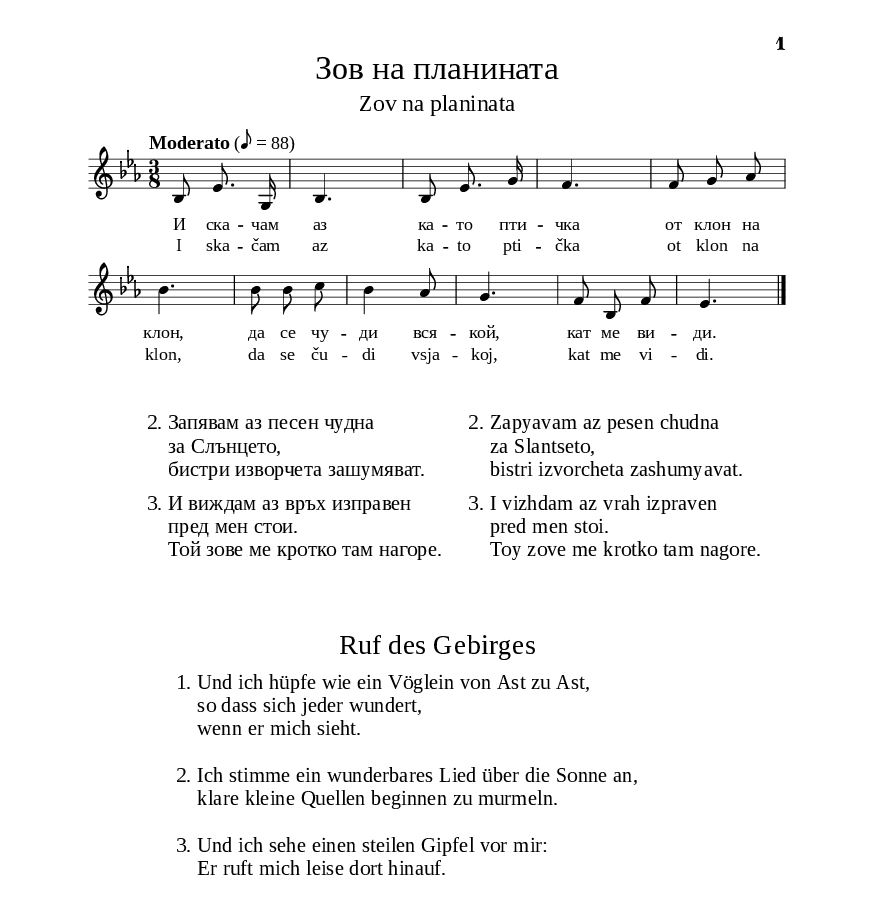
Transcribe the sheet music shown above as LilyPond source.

\version "2.24.3"

% include paper part and global functions
\include "include/globals.ily"

\bookpart {
  \label #'ref112_2
  \tocItem \markup "Зов на планината – Zov na planinata"
  \include "include/bookpart-paper.ily"
  \score {
    \include "include/score-layout.ily"


    \new Voice \relative c' {

      \clef treble
      \key es \major
      \time 3/8
      \tempoFunc "Moderato" 8 "88"
      \autoBeamOff
      bes8
      es8.  g,16 |
      bes4. |  bes8  es8. g16 |
      f4.|  f8  g8 as8 \break |
      bes4. | bes8  bes8 c8 | bes4
      as8 |  g4. | f8 bes,8 f'8 | es4. \bar "|."
    }

    \addlyrics {
      И ска -- чам аз ка -- то пти -- чка от клон на клон, да се чу -- ди вся -- кой, кат ме ви -- ди.
    }
    \addlyrics {
      I ska -- čam az ka -- to pti -- čka ot klon na klon, da se ču -- di vsja -- koj, kat me vi -- di.
    }

    \header {
      title = \titleFunc "Зов на планината" "Zov na planinata"
    }

    \midi{}

  } % score
  %\markup \dc-two "D.C.""con repitione"

  \markup \vspace #2

  \markup \abs-fontsize #10 {
    \hspace #8
    \override #`(baseline-skip . ,bgCoupletBaselineSkip) % affects space between column lines
    \column {
      \line {  2. Запявам аз  песен чудна}
      \line {   "   "  за Слънцето,}
      \line {   "   "  бистри изворчета зашумяват.}
      \vspace #0.5
      \line {3. И виждам аз връх изправен}
      \line {   "   " пред мен стои.}
      \line {   "   " Той зове ме кротко там нагоре.}
    }

    \hspace #3
    \override #`(baseline-skip . ,bgCoupletBaselineSkip)
    \column {
      \line {  2. Zapyavam az  pesen chudna}
      \line {   "   "  za Slantseto,}
      \line {   "   "  bistri izvorcheta zashumyavat.}
      \vspace #0.5
      \line {3. I vizhdam az vrah izpraven}
      \line {   "   " pred men stoi.}
      \line {   "   " Toy zove me krotko tam nagore.}
    } %column
  } % markup




  % include foreign translation(s) of the song

  \markup \vspace #3
  \version "2.24.2"

\markup \fill-line { \fontsize #deTitleFontSize "Ruf des Gebirges" }
\markup \null
\markup \null
\markup \fontsize #deCoupletFontSize {
  \hspace #12
  \override #`(baseline-skip . ,deCoupletBaselineSkip)

  \column {
    \line { 1. Und ich hüpfe wie ein Vöglein von Ast zu Ast, }

  \line {   "   "  so dass sich jeder wundert, }

   \line {   "   "  wenn er mich sieht.}
     \line { " "}

    \line { 2.  Ich stimme ein wunderbares Lied über die Sonne an,}

     \line {   "   "  klare kleine Quellen beginnen zu murmeln.}
    \line { " "}

    \line { 3. Und ich sehe einen steilen Gipfel vor mir:}

   \line {   "   "  Er ruft mich leise dort hinauf. }


  }


}


} % bookpart
